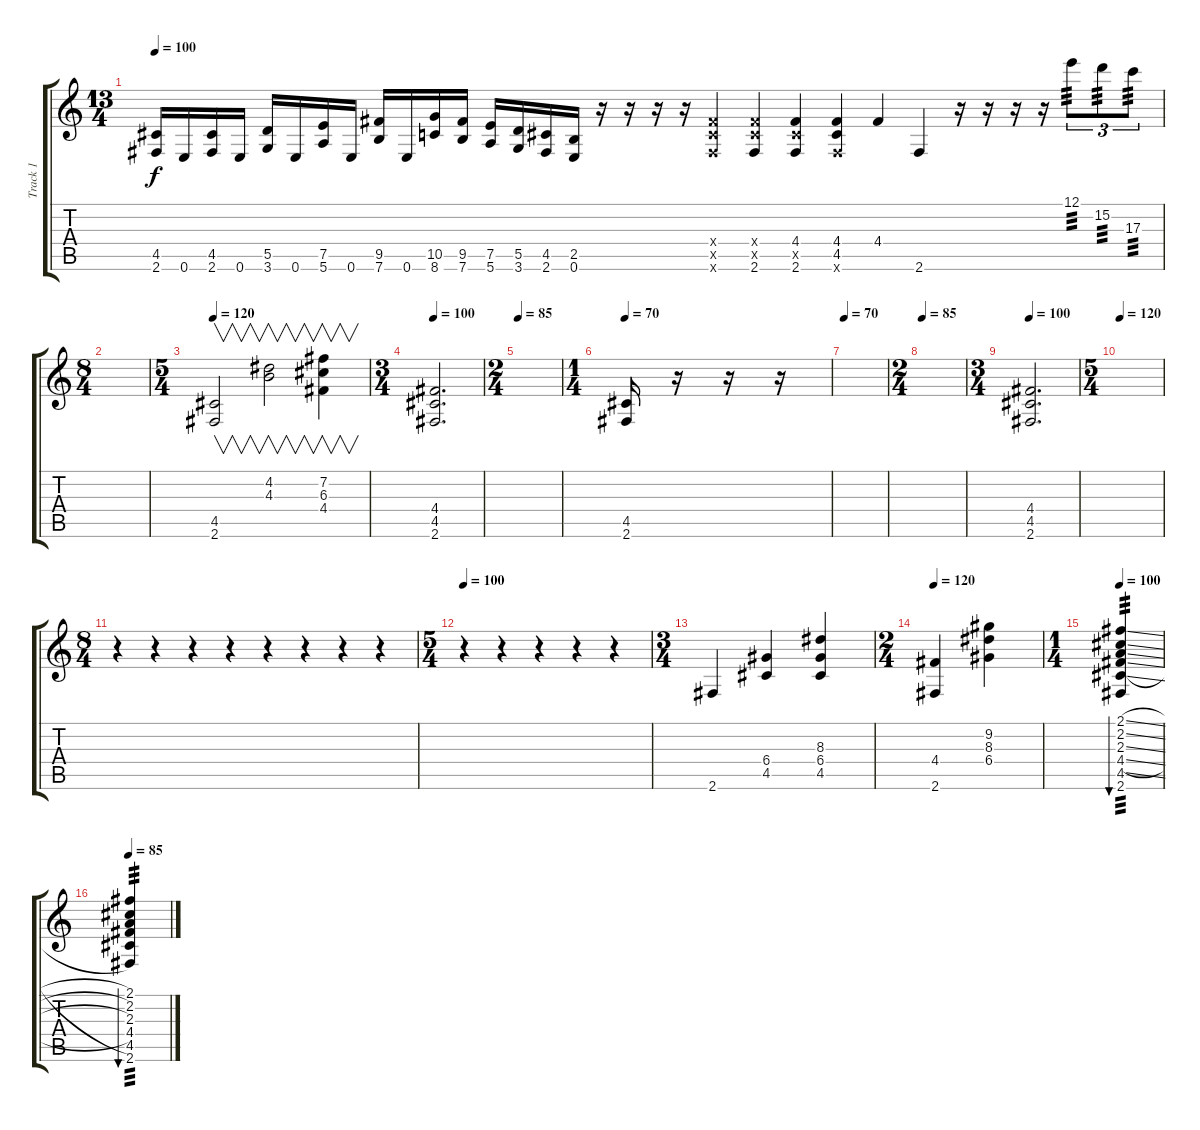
\track ("Track 1" "Track 1") {instrument distortionguitar}
\staff {score tabs}
\tuning (E4 B3 G3 D3 A2 E2) {hide}
\ts (13 4)
\tempo 100
\clef g2
\ks c
(4.5 2.6).16{dy f} 0.6.16 (4.5 2.6).16 0.6.16 (5.5 3.6).16 0.6.16 (7.5 5.6).16 0.6.16 (9.5 7.6).16 0.6.16 (10.5 8.6).16 (9.5 7.6).16 (7.5 5.6).16 (5.5 3.6).16 (4.5 2.6).16 (2.5 0.6).16 r.16 r.16 r.16 r.16 (4.4{x} 4.5{x} 2.6{x}).4 (4.4{x} 4.5{x} 2.6).4 (4.4 4.5{x} 2.6).4 (4.4 4.5 2.6{x}).4 4.4.4 2.6.4 r.16 r.16 r.16 r.16 12.1.8{tu (3 2) tp 3} 15.2.8{tu (3 2) tp 3} 17.3.8{tu (3 2) tp 3} |
\ts (8 4)
|
\ts (5 4)
\tempo 120
(4.5 2.6).2{v} (4.2 4.3).2{v} (7.2 6.3 4.4).4{v} |
\ts (3 4)
\tempo 100
(4.4 4.5 2.6).2{d} |
\ts (2 4)
\tempo 85
|
\ts (1 4)
\tempo 70
(4.5 2.6).16 r.16 r.16 r.16 |
\tempo 70
|
\ts (2 4)
\tempo 85
|
\ts (3 4)
\tempo 100
(4.4 4.5 2.6).2{d} |
\ts (5 4)
\tempo 120
|
\ts (8 4)
r.4 r.4 r.4 r.4 r.4 r.4 r.4 r.4 |
\ts (5 4)
\tempo 100
r.4 r.4 r.4 r.4 r.4 |
\ts (3 4)
2.6.4 (6.4 4.5).4 (8.3 6.4 4.5).4 |
\ts (2 4)
\tempo 120
(4.4 2.6).4 (9.2 8.3 6.4).4 |
\ts (1 4)
\tempo 100
(2.1{sl} 2.2{sl} 2.3{sl} 4.4{sl} 4.5{sl} 2.6).4{bu 60 tp 3} |
\tempo 85
(2.1 2.2 2.3 4.4 4.5 2.6).4{bu 60 tp 3}
